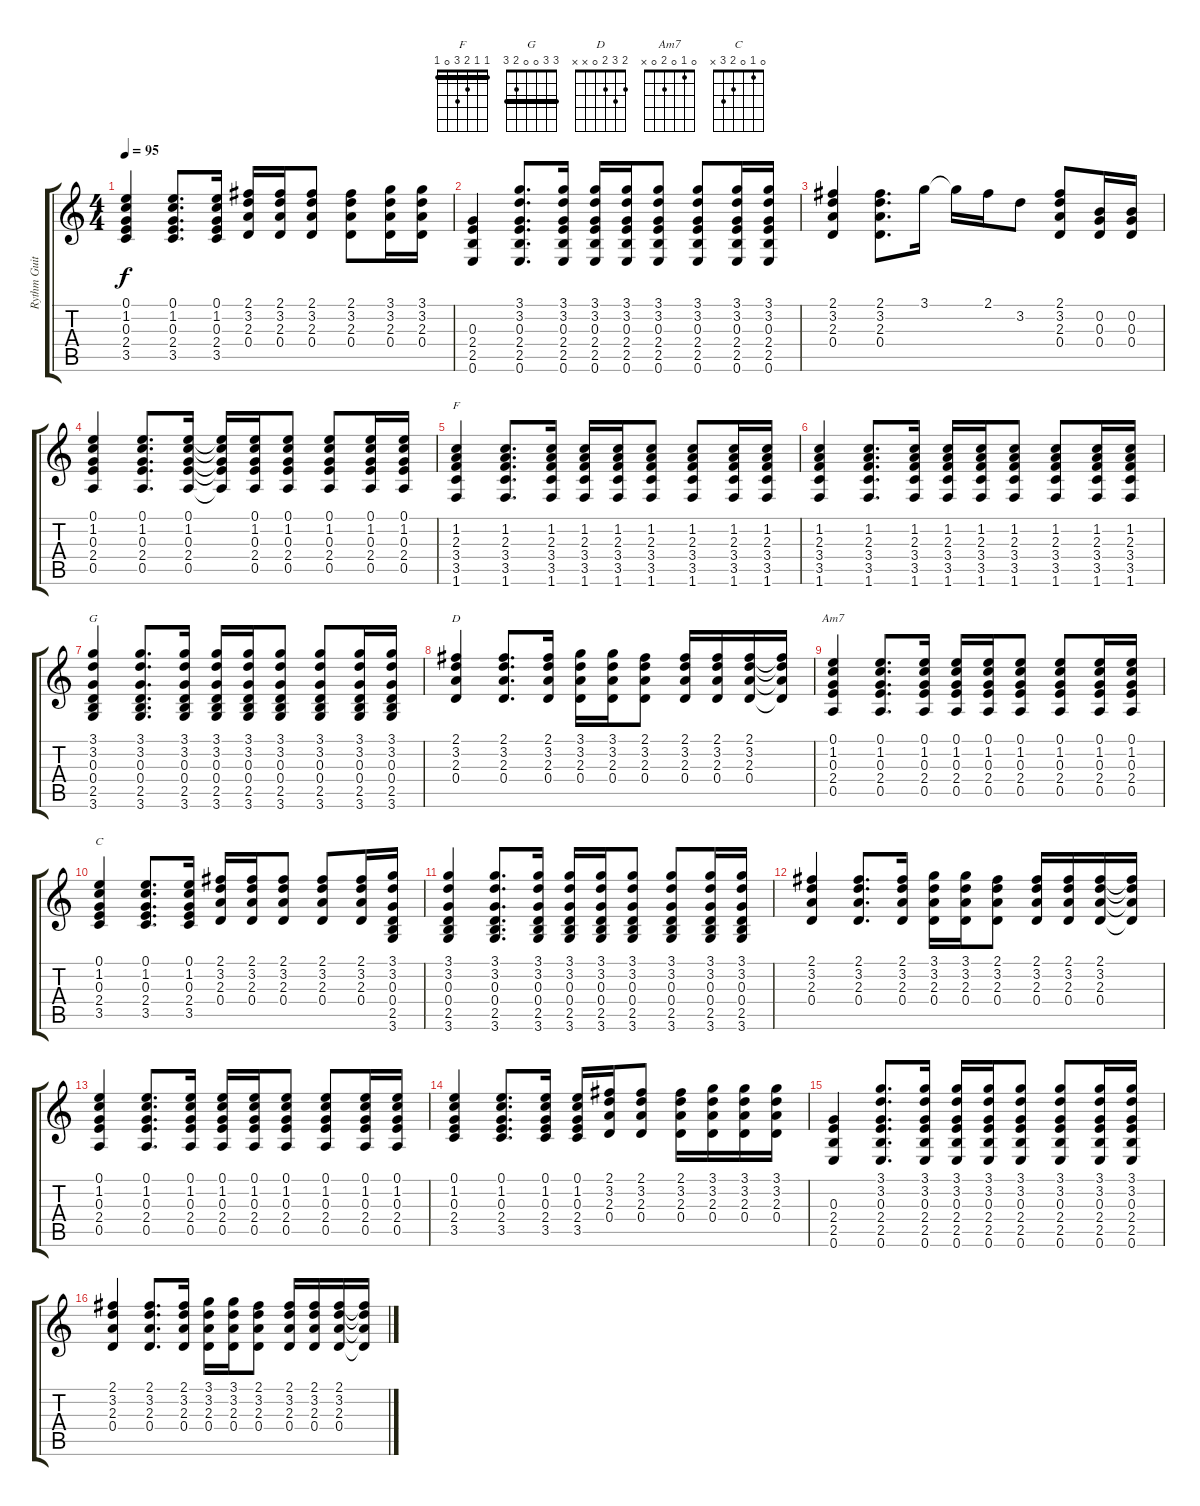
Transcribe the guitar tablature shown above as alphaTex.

\track ("Rythm Guitar" "Rythm Guit") {instrument overdrivenguitar}
\staff {score tabs}
\tuning (E4 B3 G3 D3 A2 E2) {hide}
\chord ("F" 1 1 2 3 0 1) {barre 1}
\chord ("G" 3 3 0 0 2 3) {barre 3}
\chord ("D" 2 3 2 0 x x)
\chord ("Am7" 0 1 0 2 0 x)
\chord ("C" 0 1 0 2 3 x)
\ts (4 4)
\tempo 95
\clef g2
\ks c
(0.1 1.2 0.3 2.4 3.5).4{dy f} (0.1 1.2 0.3 2.4 3.5).8{d} (0.1 1.2 0.3 2.4 3.5).16 (2.1 3.2 2.3 0.4).16 (2.1 3.2 2.3 0.4).16 (2.1 3.2 2.3 0.4).8 (2.1 3.2 2.3 0.4).8 (3.1 3.2 2.3 0.4).16 (3.1 3.2 2.3 0.4).16 |
(0.3 2.4 2.5 0.6).4 (3.1 3.2 0.3 2.4 2.5 0.6).8{d} (3.1 3.2 0.3 2.4 2.5 0.6).16 (3.1 3.2 0.3 2.4 2.5 0.6).16 (3.1 3.2 0.3 2.4 2.5 0.6).16 (3.1 3.2 0.3 2.4 2.5 0.6).8 (3.1 3.2 0.3 2.4 2.5 0.6).8 (3.1 3.2 0.3 2.4 2.5 0.6).16 (3.1 3.2 0.3 2.4 2.5 0.6).16 |
(2.1 3.2 2.3 0.4).4 (2.1 3.2 2.3 0.4).8{d} 3.1.16 3.1{t}.16 2.1.16 3.2.8 (2.1 3.2 2.3 0.4).8 (0.2 0.3 0.4).16 (0.2 0.3 0.4).16 |
(0.1 1.2 0.3 2.4 0.5).4 (0.1 1.2 0.3 2.4 0.5).8{d} (0.1 1.2 0.3 2.4 0.5).16 (0.1{t} 1.2{t} 0.3{t} 2.4{t} 0.5{t}).16 (0.1 1.2 0.3 2.4 0.5).16 (0.1 1.2 0.3 2.4 0.5).8 (0.1 1.2 0.3 2.4 0.5).8 (0.1 1.2 0.3 2.4 0.5).16 (0.1 1.2 0.3 2.4 0.5).16 |
(1.2 2.3 3.4 3.5 1.6).4{ch "F"} (1.2 2.3 3.4 3.5 1.6).8{d} (1.2 2.3 3.4 3.5 1.6).16 (1.2 2.3 3.4 3.5 1.6).16 (1.2 2.3 3.4 3.5 1.6).16 (1.2 2.3 3.4 3.5 1.6).8 (1.2 2.3 3.4 3.5 1.6).8 (1.2 2.3 3.4 3.5 1.6).16 (1.2 2.3 3.4 3.5 1.6).16 |
(1.2 2.3 3.4 3.5 1.6).4 (1.2 2.3 3.4 3.5 1.6).8{d} (1.2 2.3 3.4 3.5 1.6).16 (1.2 2.3 3.4 3.5 1.6).16 (1.2 2.3 3.4 3.5 1.6).16 (1.2 2.3 3.4 3.5 1.6).8 (1.2 2.3 3.4 3.5 1.6).8 (1.2 2.3 3.4 3.5 1.6).16 (1.2 2.3 3.4 3.5 1.6).16 |
(3.1 3.2 0.3 0.4 2.5 3.6).4{ch "G" volume 11} (3.1 3.2 0.3 0.4 2.5 3.6).8{d} (3.1 3.2 0.3 0.4 2.5 3.6).16 (3.1 3.2 0.3 0.4 2.5 3.6).16 (3.1 3.2 0.3 0.4 2.5 3.6).16 (3.1 3.2 0.3 0.4 2.5 3.6).8 (3.1 3.2 0.3 0.4 2.5 3.6).8 (3.1 3.2 0.3 0.4 2.5 3.6).16 (3.1 3.2 0.3 0.4 2.5 3.6).16 |
(2.1 3.2 2.3 0.4).4{ch "D"} (2.1 3.2 2.3 0.4).8{d} (2.1 3.2 2.3 0.4).16 (3.1 3.2 2.3 0.4).16 (3.1 3.2 2.3 0.4).16 (2.1 3.2 2.3 0.4).8 (2.1 3.2 2.3 0.4).16 (2.1 3.2 2.3 0.4).16 (2.1 3.2 2.3 0.4).16 (2.1{t} 3.2{t} 2.3{t} 0.4{t}).16 |
(0.1 1.2 0.3 2.4 0.5).4{ch "Am7"} (0.1 1.2 0.3 2.4 0.5).8{d} (0.1 1.2 0.3 2.4 0.5).16 (0.1 1.2 0.3 2.4 0.5).16 (0.1 1.2 0.3 2.4 0.5).16 (0.1 1.2 0.3 2.4 0.5).8 (0.1 1.2 0.3 2.4 0.5).8 (0.1 1.2 0.3 2.4 0.5).16 (0.1 1.2 0.3 2.4 0.5).16 |
(0.1 1.2 0.3 2.4 3.5).4{ch "C"} (0.1 1.2 0.3 2.4 3.5).8{d} (0.1 1.2 0.3 2.4 3.5).16 (2.1 3.2 2.3 0.4).16 (2.1 3.2 2.3 0.4).16 (2.1 3.2 2.3 0.4).8 (2.1 3.2 2.3 0.4).8 (2.1 3.2 2.3 0.4).16 (3.1 3.2 0.3 0.4 2.5 3.6).16 |
(3.1 3.2 0.3 0.4 2.5 3.6).4 (3.1 3.2 0.3 0.4 2.5 3.6).8{d} (3.1 3.2 0.3 0.4 2.5 3.6).16 (3.1 3.2 0.3 0.4 2.5 3.6).16 (3.1 3.2 0.3 0.4 2.5 3.6).16 (3.1 3.2 0.3 0.4 2.5 3.6).8 (3.1 3.2 0.3 0.4 2.5 3.6).8 (3.1 3.2 0.3 0.4 2.5 3.6).16 (3.1 3.2 0.3 0.4 2.5 3.6).16 |
(2.1 3.2 2.3 0.4).4 (2.1 3.2 2.3 0.4).8{d} (2.1 3.2 2.3 0.4).16 (3.1 3.2 2.3 0.4).16 (3.1 3.2 2.3 0.4).16 (2.1 3.2 2.3 0.4).8 (2.1 3.2 2.3 0.4).16 (2.1 3.2 2.3 0.4).16 (2.1 3.2 2.3 0.4).16 (2.1{t} 3.2{t} 2.3{t} 0.4{t}).16 |
(0.1 1.2 0.3 2.4 0.5).4 (0.1 1.2 0.3 2.4 0.5).8{d} (0.1 1.2 0.3 2.4 0.5).16 (0.1 1.2 0.3 2.4 0.5).16 (0.1 1.2 0.3 2.4 0.5).16 (0.1 1.2 0.3 2.4 0.5).8 (0.1 1.2 0.3 2.4 0.5).8 (0.1 1.2 0.3 2.4 0.5).16 (0.1 1.2 0.3 2.4 0.5).16 |
(0.1 1.2 0.3 2.4 3.5).4 (0.1 1.2 0.3 2.4 3.5).8{d} (0.1 1.2 0.3 2.4 3.5).16 (0.1 1.2 0.3 2.4 3.5).16 (2.1 3.2 2.3 0.4).16 (2.1 3.2 2.3 0.4).8 (2.1 3.2 2.3 0.4).16 (3.1 3.2 2.3 0.4).16 (3.1 3.2 2.3 0.4).16 (3.1 3.2 2.3 0.4).16 |
(0.3 2.4 2.5 0.6).4 (3.1 3.2 0.3 2.4 2.5 0.6).8{d} (3.1 3.2 0.3 2.4 2.5 0.6).16 (3.1 3.2 0.3 2.4 2.5 0.6).16 (3.1 3.2 0.3 2.4 2.5 0.6).16 (3.1 3.2 0.3 2.4 2.5 0.6).8 (3.1 3.2 0.3 2.4 2.5 0.6).8 (3.1 3.2 0.3 2.4 2.5 0.6).16 (3.1 3.2 0.3 2.4 2.5 0.6).16 |
(2.1 3.2 2.3 0.4).4 (2.1 3.2 2.3 0.4).8{d} (2.1 3.2 2.3 0.4).16 (3.1 3.2 2.3 0.4).16 (3.1 3.2 2.3 0.4).16 (2.1 3.2 2.3 0.4).8 (2.1 3.2 2.3 0.4).16 (2.1 3.2 2.3 0.4).16 (2.1 3.2 2.3 0.4).16 (2.1{t} 3.2{t} 2.3{t} 0.4{t}).16
